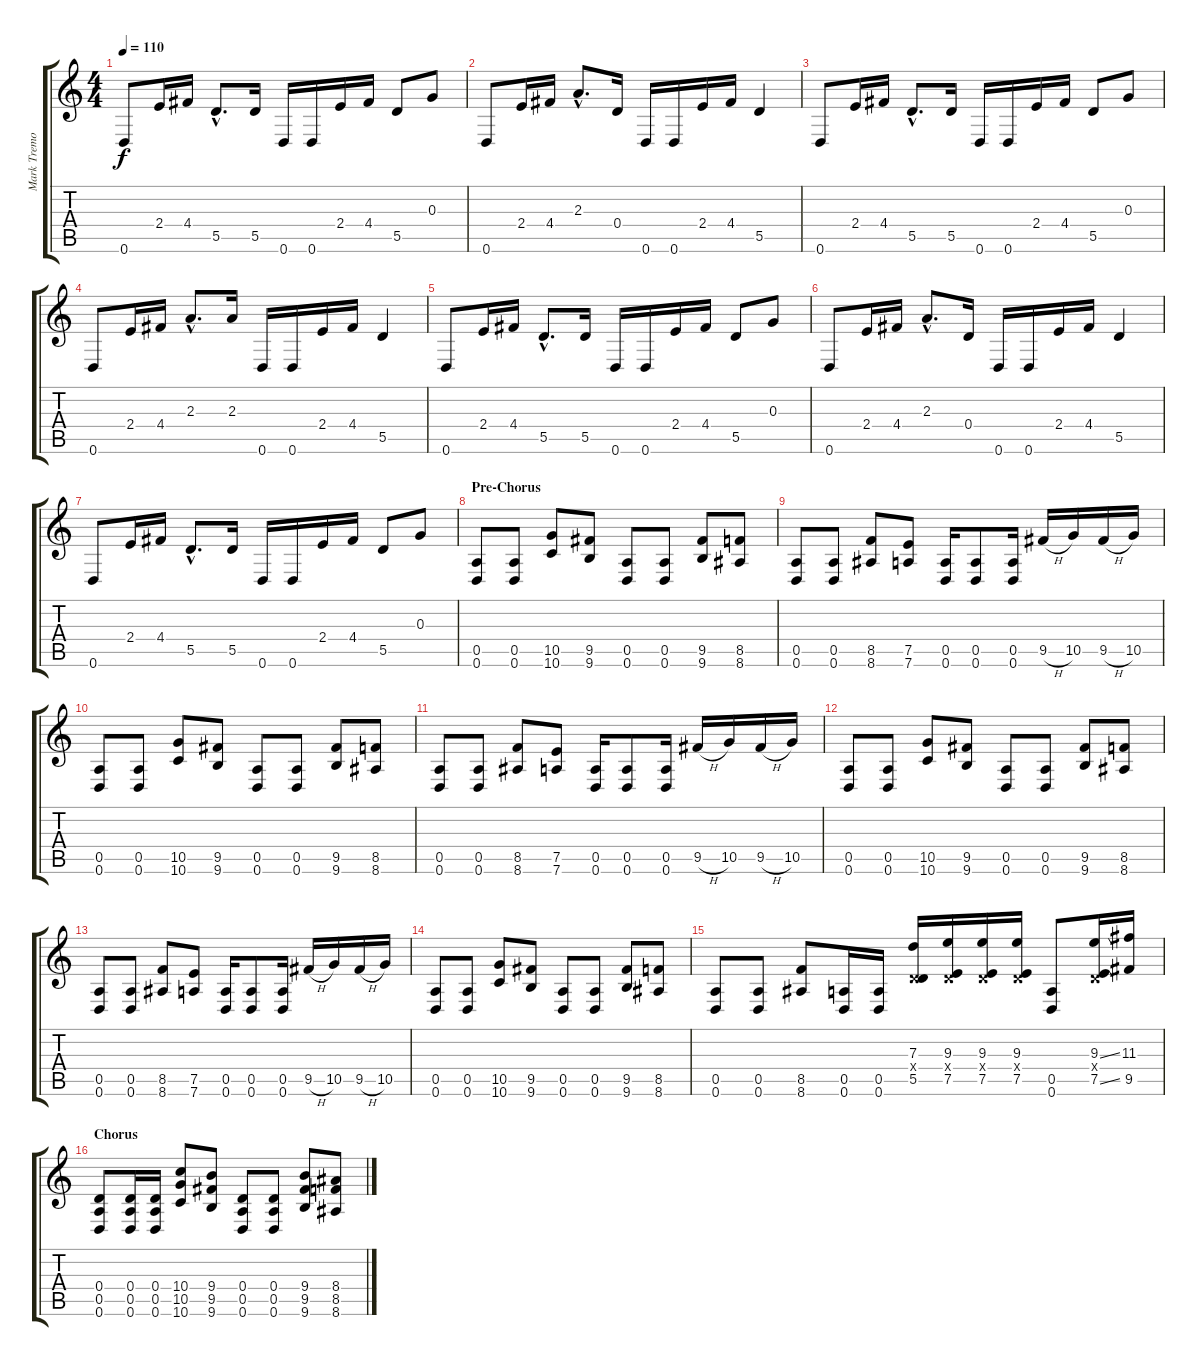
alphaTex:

\track ("Mark Tremonti (dist.)" "Mark Tremo") {instrument distortionguitar}
\staff {score tabs}
\tuning (E4 B3 G3 D3 A2 D2) {hide}
\ts (4 4)
\tempo 110
\clef g2
\ks c
0.6.8{dy f} 2.4.16 4.4.16 5.5{hac}.8{d} 5.5.16 0.6.16 0.6.16 2.4.16 4.4.16 5.5.8 0.3.8 |
0.6.8 2.4.16 4.4.16 2.3{hac}.8{d} 0.4.16 0.6.16 0.6.16 2.4.16 4.4.16 5.5.4 |
0.6.8 2.4.16 4.4.16 5.5{hac}.8{d} 5.5.16 0.6.16 0.6.16 2.4.16 4.4.16 5.5.8 0.3.8 |
0.6.8 2.4.16 4.4.16 2.3{hac}.8{d} 2.3.16 0.6.16 0.6.16 2.4.16 4.4.16 5.5.4 |
0.6.8 2.4.16 4.4.16 5.5{hac}.8{d} 5.5.16 0.6.16 0.6.16 2.4.16 4.4.16 5.5.8 0.3.8 |
0.6.8 2.4.16 4.4.16 2.3{hac}.8{d} 0.4.16 0.6.16 0.6.16 2.4.16 4.4.16 5.5.4 |
0.6.8 2.4.16 4.4.16 5.5{hac}.8{d} 5.5.16 0.6.16 0.6.16 2.4.16 4.4.16 5.5.8 0.3.8 |
\section ("" "Pre-Chorus")
(0.5 0.6).8 (0.5 0.6).8 (10.5 10.6).8 (9.5 9.6).8 (0.5 0.6).8 (0.5 0.6).8 (9.5 9.6).8 (8.5 8.6).8 |
(0.5 0.6).8 (0.5 0.6).8 (8.5 8.6).8 (7.5 7.6).8 (0.5 0.6).16 (0.5 0.6).8 (0.5 0.6).16 9.5{h}.16 10.5.16 9.5{h}.16 10.5.16 |
(0.5 0.6).8 (0.5 0.6).8 (10.5 10.6).8 (9.5 9.6).8 (0.5 0.6).8 (0.5 0.6).8 (9.5 9.6).8 (8.5 8.6).8 |
(0.5 0.6).8 (0.5 0.6).8 (8.5 8.6).8 (7.5 7.6).8 (0.5 0.6).16 (0.5 0.6).8 (0.5 0.6).16 9.5{h}.16 10.5.16 9.5{h}.16 10.5.16 |
(0.5 0.6).8 (0.5 0.6).8 (10.5 10.6).8 (9.5 9.6).8 (0.5 0.6).8 (0.5 0.6).8 (9.5 9.6).8 (8.5 8.6).8 |
(0.5 0.6).8 (0.5 0.6).8 (8.5 8.6).8 (7.5 7.6).8 (0.5 0.6).16 (0.5 0.6).8 (0.5 0.6).16 9.5{h}.16 10.5.16 9.5{h}.16 10.5.16 |
(0.5 0.6).8 (0.5 0.6).8 (10.5 10.6).8 (9.5 9.6).8 (0.5 0.6).8 (0.5 0.6).8 (9.5 9.6).8 (8.5 8.6).8 |
(0.5 0.6).8 (0.5 0.6).8 (8.5 8.6).8 (0.5 0.6).16 (0.5 0.6).16 (7.3 0.4{x} 5.5).16 (9.3 0.4{x} 7.5).16 (9.3 0.4{x} 7.5).16 (9.3 0.4{x} 7.5).16 (0.5 0.6).8 (9.3{ss} 0.4{x} 7.5{ss}).16 (11.3 9.5).16 |
\section ("" "Chorus")
(0.4 0.5 0.6).8 (0.4 0.5 0.6).16 (0.4 0.5 0.6).16 (10.4 10.5 10.6).8 (9.4 9.5 9.6).8 (0.4 0.5 0.6).8 (0.4 0.5 0.6).8 (9.4 9.5 9.6).8 (8.4 8.5 8.6).8
